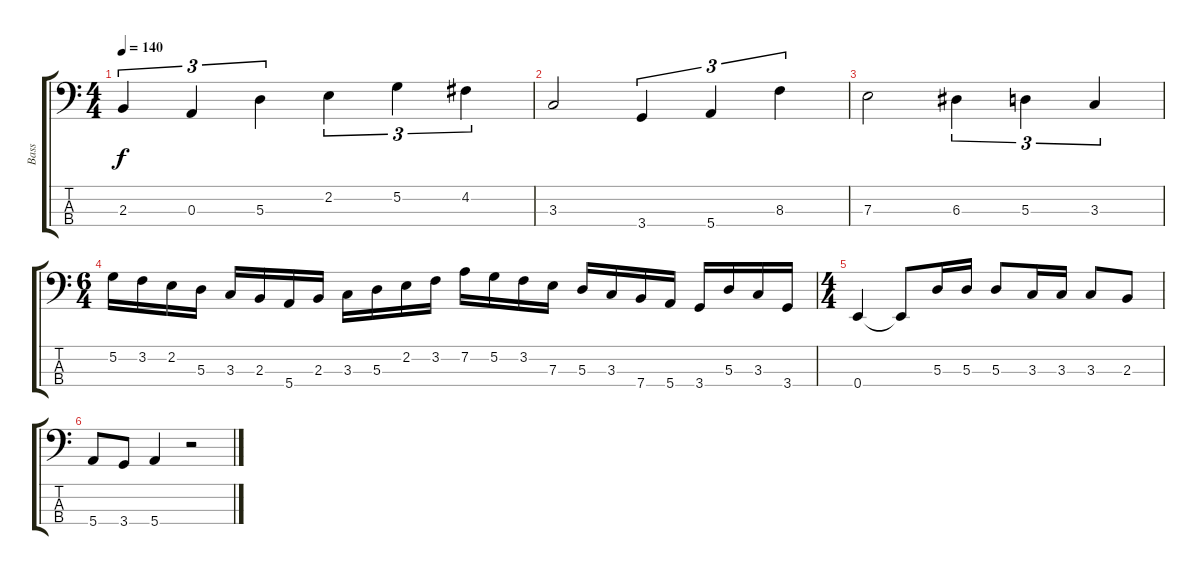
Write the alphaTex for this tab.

\track ("Bass" "Bass") {instrument electricbassfinger}
\staff {score tabs}
\tuning (G2 D2 A1 E1) {hide}
\ts (4 4)
\tempo 140
\clef f4
\ks c
2.3.4{tu (3 2) dy f} 0.3.4{tu (3 2)} 5.3.4{tu (3 2)} 2.2.4{tu (3 2)} 5.2.4{tu (3 2)} 4.2.4{tu (3 2)} |
3.3.2 3.4.4{tu (3 2)} 5.4.4{tu (3 2)} 8.3.4{tu (3 2)} |
7.3.2 6.3.4{tu (3 2)} 5.3.4{tu (3 2)} 3.3.4{tu (3 2)} |
\ts (6 4)
5.2.16 3.2.16 2.2.16 5.3.16 3.3.16 2.3.16 5.4.16 2.3.16 3.3.16 5.3.16 2.2.16 3.2.16 7.2.16 5.2.16 3.2.16 7.3.16 5.3.16 3.3.16 7.4.16 5.4.16 3.4.16 5.3.16 3.3.16 3.4.16 |
\ts (4 4)
0.4.4 0.4{t}.8 5.3.16 5.3.16 5.3.8 3.3.16 3.3.16 3.3.8 2.3.8 |
5.4.8 3.4.8 5.4.4 r.2
